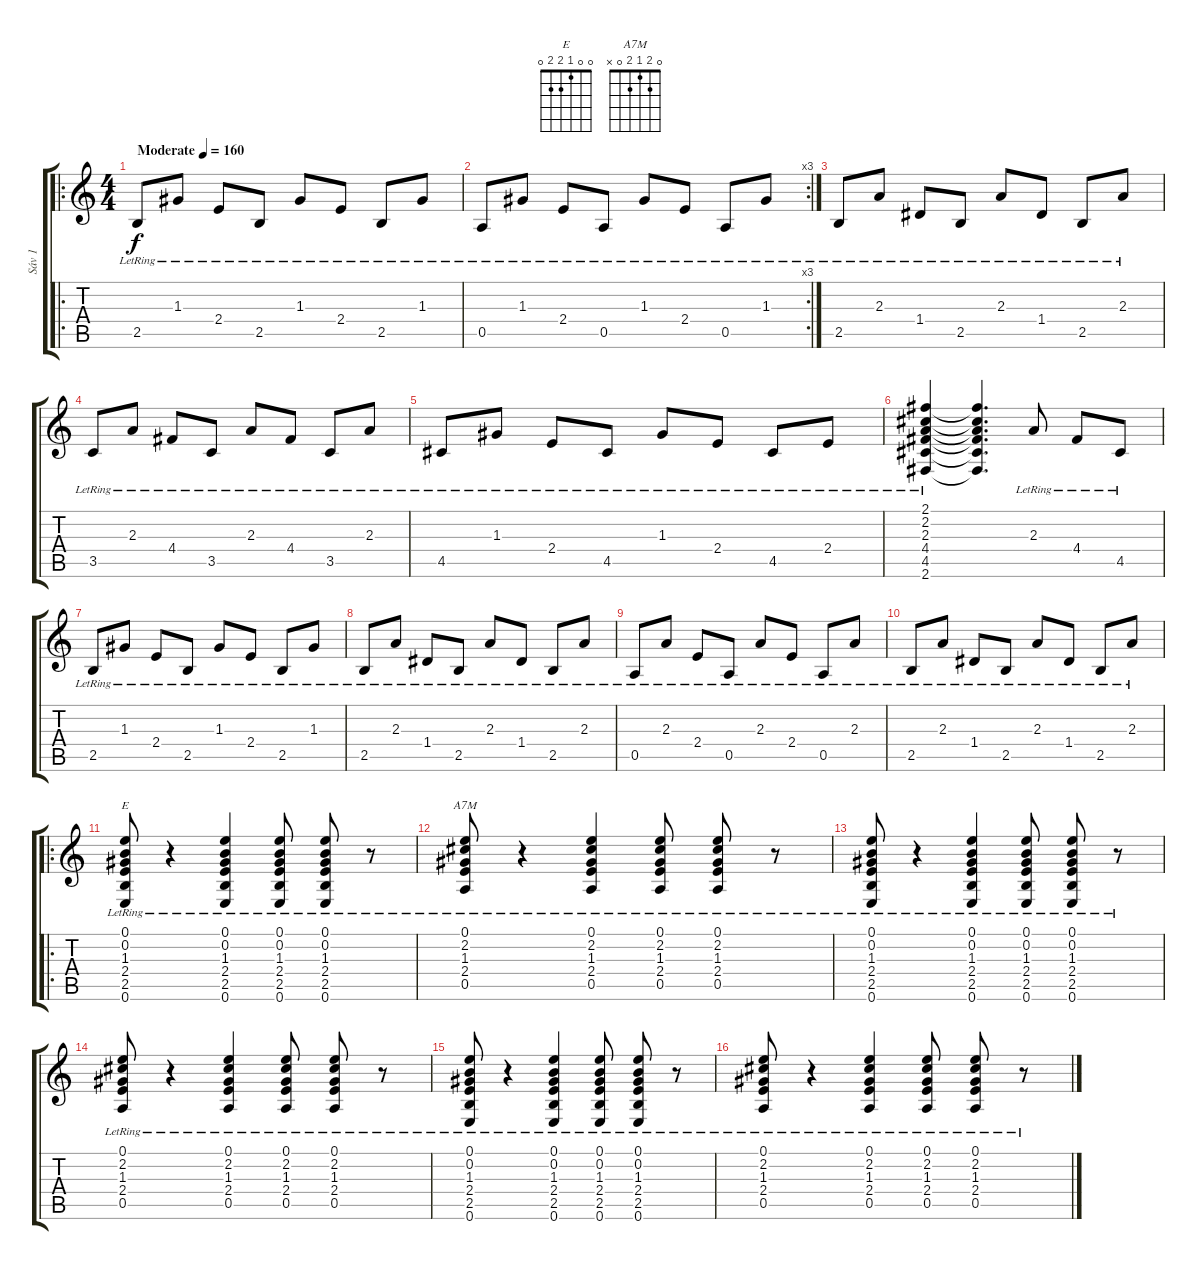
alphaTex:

\track ("Sáv 1" "Sáv 1") {instrument acousticguitarsteel}
\staff {score tabs}
\tuning (E4 B3 G3 D3 A2 E2) {hide}
\chord ("E" 0 0 1 2 2 0)
\chord ("A7M" 0 2 1 2 0 x)
\ro
\ts (4 4)
\tempo (160 "Moderate")
\clef g2
\ks c
2.5{lr}.8{dy f instrument acousticguitarsteel} 1.3{lr}.8 2.4{lr}.8 2.5{lr}.8 1.3{lr}.8 2.4{lr}.8 2.5{lr}.8 1.3{lr}.8 |
\rc 3
0.5{lr}.8 1.3{lr}.8 2.4{lr}.8 0.5{lr}.8 1.3{lr}.8 2.4{lr}.8 0.5{lr}.8 1.3{lr}.8 |
2.5{lr}.8 2.3{lr}.8 1.4{lr}.8 2.5{lr}.8 2.3{lr}.8 1.4{lr}.8 2.5{lr}.8 2.3{lr}.8 |
3.5{lr}.8 2.3{lr}.8 4.4{lr}.8 3.5{lr}.8 2.3{lr}.8 4.4{lr}.8 3.5{lr}.8 2.3{lr}.8 |
4.5{lr}.8 1.3{lr}.8 2.4{lr}.8 4.5{lr}.8 1.3{lr}.8 2.4{lr}.8 4.5{lr}.8 2.4{lr}.8 |
(2.1{lr} 2.2{lr} 2.3{lr} 4.4{lr} 4.5{lr} 2.6{lr}).4 (2.1{t} 2.2{t} 2.3{t} 4.4{t} 4.5{t} 2.6{t}).4{d} 2.3{lr}.8 4.4{lr}.8 4.5{lr}.8 |
2.5{lr}.8 1.3{lr}.8 2.4{lr}.8 2.5{lr}.8 1.3{lr}.8 2.4{lr}.8 2.5{lr}.8 1.3{lr}.8 |
2.5{lr}.8 2.3{lr}.8 1.4{lr}.8 2.5{lr}.8 2.3{lr}.8 1.4{lr}.8 2.5{lr}.8 2.3{lr}.8 |
0.5{lr}.8 2.3{lr}.8 2.4{lr}.8 0.5{lr}.8 2.3{lr}.8 2.4{lr}.8 0.5{lr}.8 2.3{lr}.8 |
2.5{lr}.8 2.3{lr}.8 1.4{lr}.8 2.5{lr}.8 2.3{lr}.8 1.4{lr}.8 2.5{lr}.8 2.3{lr}.8 |
\ro
(0.1{lr} 0.2{lr} 1.3{lr} 2.4{lr} 2.5{lr} 0.6{lr}).8{ch "E"} r.4 (0.1{lr} 0.2{lr} 1.3{lr} 2.4{lr} 2.5{lr} 0.6{lr}).4 (0.1{lr} 0.2{lr} 1.3{lr} 2.4{lr} 2.5{lr} 0.6{lr}).8 (0.1{lr} 0.2{lr} 1.3{lr} 2.4{lr} 2.5{lr} 0.6{lr}).8 r.8 |
(0.1{lr} 2.2{lr} 1.3{lr} 2.4{lr} 0.5{lr}).8{ch "A7M"} r.4 (0.1{lr} 2.2{lr} 1.3{lr} 2.4{lr} 0.5{lr}).4 (0.1{lr} 2.2{lr} 1.3{lr} 2.4{lr} 0.5{lr}).8 (0.1{lr} 2.2{lr} 1.3{lr} 2.4{lr} 0.5{lr}).8 r.8 |
(0.1{lr} 0.2{lr} 1.3{lr} 2.4{lr} 2.5{lr} 0.6{lr}).8 r.4 (0.1{lr} 0.2{lr} 1.3{lr} 2.4{lr} 2.5{lr} 0.6{lr}).4 (0.1{lr} 0.2{lr} 1.3{lr} 2.4{lr} 2.5{lr} 0.6{lr}).8 (0.1{lr} 0.2{lr} 1.3{lr} 2.4{lr} 2.5{lr} 0.6{lr}).8 r.8 |
(0.1{lr} 2.2{lr} 1.3{lr} 2.4{lr} 0.5{lr}).8 r.4 (0.1{lr} 2.2{lr} 1.3{lr} 2.4{lr} 0.5{lr}).4 (0.1{lr} 2.2{lr} 1.3{lr} 2.4{lr} 0.5{lr}).8 (0.1{lr} 2.2{lr} 1.3{lr} 2.4{lr} 0.5{lr}).8 r.8 |
(0.1{lr} 0.2{lr} 1.3{lr} 2.4{lr} 2.5{lr} 0.6{lr}).8 r.4 (0.1{lr} 0.2{lr} 1.3{lr} 2.4{lr} 2.5{lr} 0.6{lr}).4 (0.1{lr} 0.2{lr} 1.3{lr} 2.4{lr} 2.5{lr} 0.6{lr}).8 (0.1{lr} 0.2{lr} 1.3{lr} 2.4{lr} 2.5{lr} 0.6{lr}).8 r.8 |
(0.1{lr} 2.2{lr} 1.3{lr} 2.4{lr} 0.5{lr}).8 r.4 (0.1{lr} 2.2{lr} 1.3{lr} 2.4{lr} 0.5{lr}).4 (0.1{lr} 2.2{lr} 1.3{lr} 2.4{lr} 0.5{lr}).8 (0.1{lr} 2.2{lr} 1.3{lr} 2.4{lr} 0.5{lr}).8 r.8
